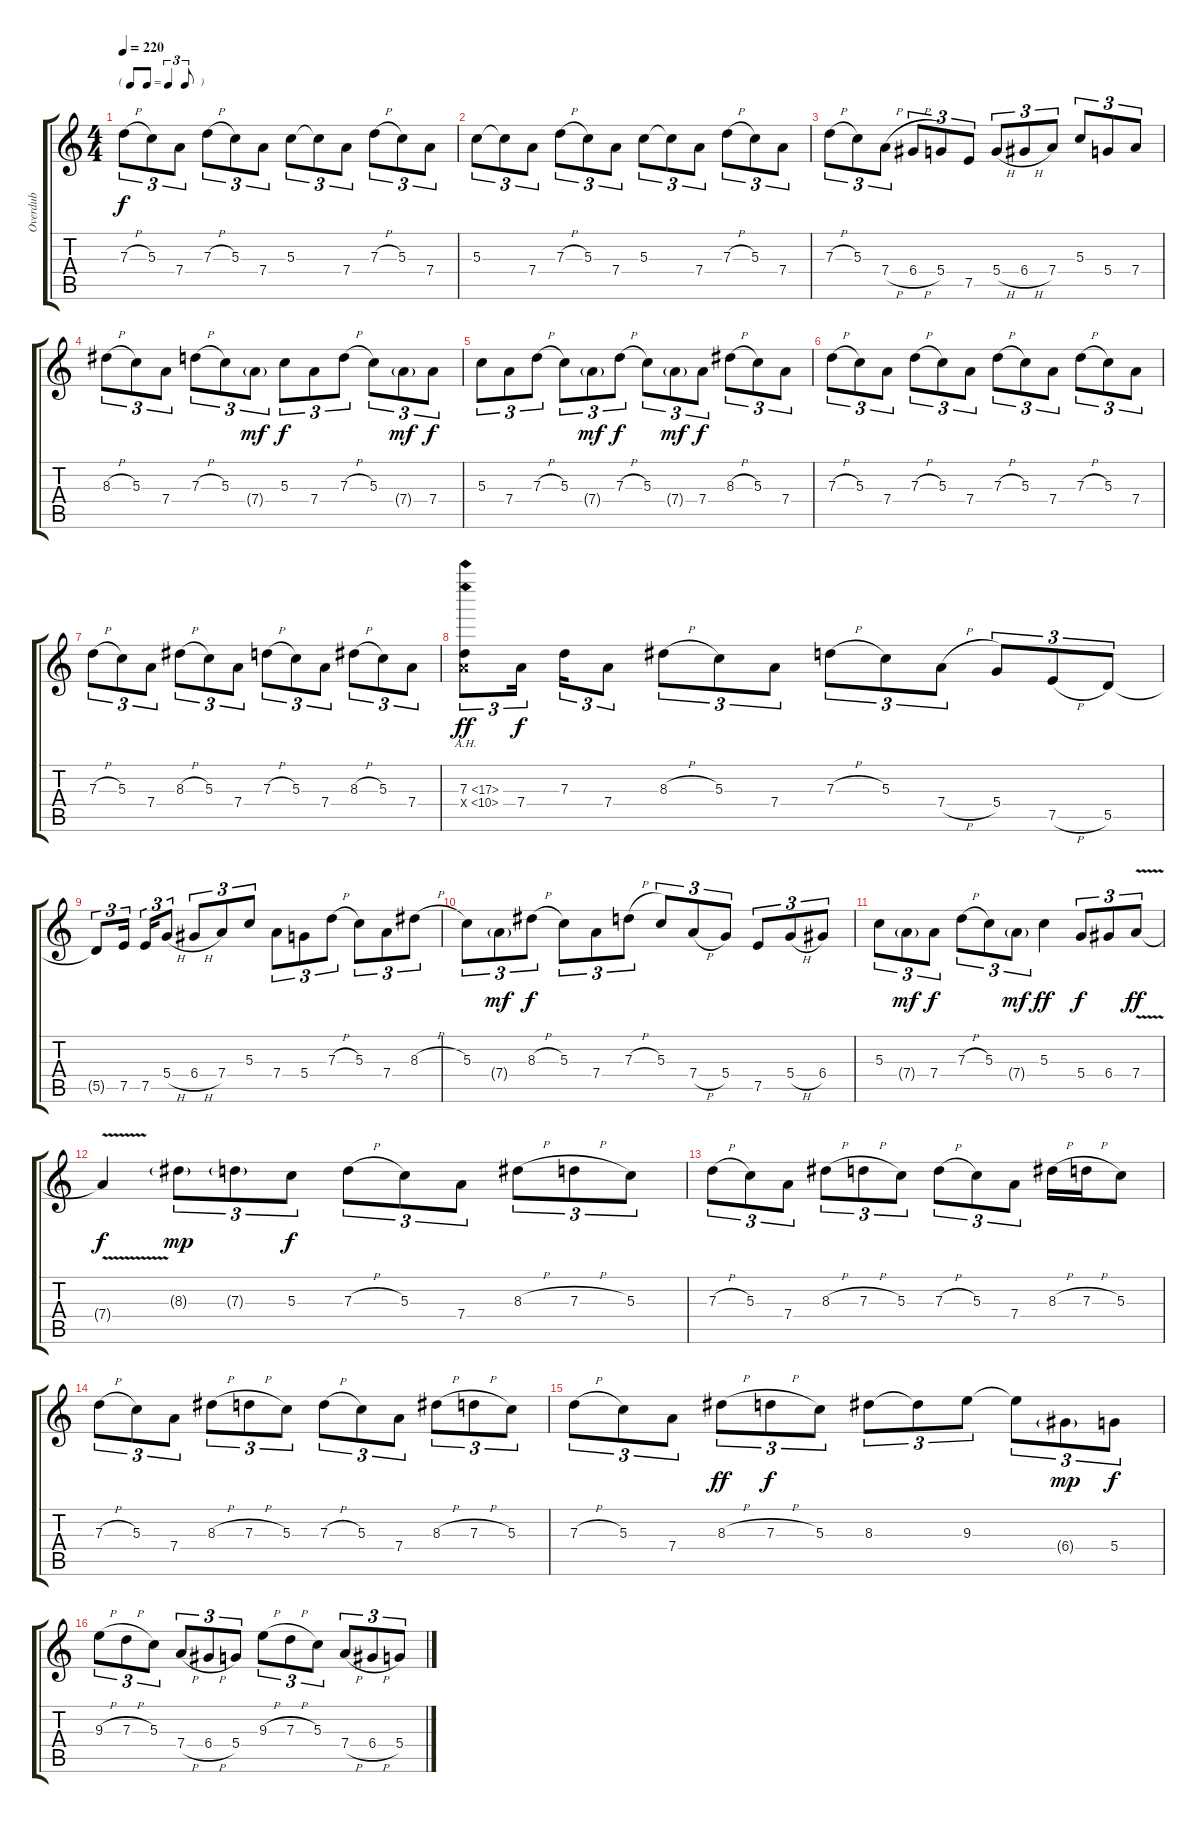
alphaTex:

\track ("Overdub" "Overdub") {instrument fretlessbass}
\staff {score tabs}
\tuning (E4 B3 G3 D3 A2 E2) {hide}
\ts (4 4)
\tf triplet8th
\tempo 220
\clef g2
\ks c
7.3{h}.8{tu (3 2) dy f} 5.3.8{tu (3 2)} 7.4.8{tu (3 2)} 7.3{h}.8{tu (3 2)} 5.3.8{tu (3 2)} 7.4.8{tu (3 2)} 5.3.8{tu (3 2)} 5.3{t}.8{tu (3 2)} 7.4.8{tu (3 2)} 7.3{h}.8{tu (3 2)} 5.3.8{tu (3 2)} 7.4.8{tu (3 2)} |
5.3.8{tu (3 2)} 5.3{t}.8{tu (3 2)} 7.4.8{tu (3 2)} 7.3{h}.8{tu (3 2)} 5.3.8{tu (3 2)} 7.4.8{tu (3 2)} 5.3.8{tu (3 2)} 5.3{t}.8{tu (3 2)} 7.4.8{tu (3 2)} 7.3{h}.8{tu (3 2)} 5.3.8{tu (3 2)} 7.4.8{tu (3 2)} |
7.3{h}.8{tu (3 2)} 5.3.8{tu (3 2)} 7.4{h}.8{tu (3 2)} 6.4{h}.8{tu (3 2)} 5.4.8{tu (3 2)} 7.5.8{tu (3 2)} 5.4{h}.8{tu (3 2)} 6.4{h}.8{tu (3 2)} 7.4.8{tu (3 2)} 5.3.8{tu (3 2)} 5.4.8{tu (3 2)} 7.4.8{tu (3 2)} |
8.3{h}.8{tu (3 2)} 5.3.8{tu (3 2)} 7.4.8{tu (3 2)} 7.3{h}.8{tu (3 2)} 5.3.8{tu (3 2)} 7.4{g}.8{tu (3 2) dy mf} 5.3.8{tu (3 2) dy f} 7.4.8{tu (3 2)} 7.3{h}.8{tu (3 2)} 5.3.8{tu (3 2)} 7.4{g}.8{tu (3 2) dy mf} 7.4.8{tu (3 2) dy f} |
5.3.8{tu (3 2)} 7.4.8{tu (3 2)} 7.3{h}.8{tu (3 2)} 5.3.8{tu (3 2)} 7.4{g}.8{tu (3 2) dy mf} 7.3{h}.8{tu (3 2) dy f} 5.3.8{tu (3 2)} 7.4{g}.8{tu (3 2) dy mf} 7.4.8{tu (3 2) dy f} 8.3{h}.8{tu (3 2)} 5.3.8{tu (3 2)} 7.4.8{tu (3 2)} |
7.3{h}.8{tu (3 2)} 5.3.8{tu (3 2)} 7.4.8{tu (3 2)} 7.3{h}.8{tu (3 2)} 5.3.8{tu (3 2)} 7.4.8{tu (3 2)} 7.3{h}.8{tu (3 2)} 5.3.8{tu (3 2)} 7.4.8{tu (3 2)} 7.3{h}.8{tu (3 2)} 5.3.8{tu (3 2)} 7.4.8{tu (3 2)} |
7.3{h}.8{tu (3 2)} 5.3.8{tu (3 2)} 7.4.8{tu (3 2)} 8.3{h}.8{tu (3 2)} 5.3.8{tu (3 2)} 7.4.8{tu (3 2)} 7.3{h}.8{tu (3 2)} 5.3.8{tu (3 2)} 7.4.8{tu (3 2)} 8.3{h}.8{tu (3 2)} 5.3.8{tu (3 2)} 7.4.8{tu (3 2)} |
(7.3{ah 10} 7.4{ah 3 x}).8{tu (3 2) dy ff} 7.4.16{tu (3 2) dy f beam splitsecondary} 7.3.16{tu (3 2)} 7.4.8{tu (3 2)} 8.3{h}.8{tu (3 2)} 5.3.8{tu (3 2)} 7.4.8{tu (3 2)} 7.3{h}.8{tu (3 2)} 5.3.8{tu (3 2)} 7.4{h}.8{tu (3 2)} 5.4.8{tu (3 2)} 7.5{h}.8{tu (3 2)} 5.5.8{tu (3 2)} |
5.5{t}.8{tu (3 2)} 7.5.16{tu (3 2) beam splitsecondary} 7.5.16{tu (3 2)} 5.4{h}.8{tu (3 2)} 6.4{h}.8{tu (3 2)} 7.4.8{tu (3 2)} 5.3.8{tu (3 2)} 7.4.8{tu (3 2)} 5.4.8{tu (3 2)} 7.3{h}.8{tu (3 2)} 5.3.8{tu (3 2)} 7.4.8{tu (3 2)} 8.3{h}.8{tu (3 2)} |
5.3.8{tu (3 2)} 7.4{g}.8{tu (3 2) dy mf} 8.3{h}.8{tu (3 2) dy f} 5.3.8{tu (3 2)} 7.4.8{tu (3 2)} 7.3{h}.8{tu (3 2)} 5.3.8{tu (3 2)} 7.4{h}.8{tu (3 2)} 5.4.8{tu (3 2)} 7.5.8{tu (3 2)} 5.4{h}.8{tu (3 2)} 6.4.8{tu (3 2)} |
5.3.8{tu (3 2)} 7.4{g}.8{tu (3 2) dy mf} 7.4.8{tu (3 2) dy f} 7.3{h}.8{tu (3 2)} 5.3.8{tu (3 2)} 7.4{g}.8{tu (3 2) dy mf} 5.3.4{dy ff} 5.4.8{tu (3 2) dy f} 6.4.8{tu (3 2)} 7.4{v}.8{tu (3 2) dy ff} |
7.4{t}.4{dy f} 8.3{g}.8{tu (3 2) dy mp} 7.3{g}.8{tu (3 2)} 5.3.8{tu (3 2) dy f} 7.3{h}.8{tu (3 2)} 5.3.8{tu (3 2)} 7.4.8{tu (3 2)} 8.3{h}.8{tu (3 2)} 7.3{h}.8{tu (3 2)} 5.3.8{tu (3 2)} |
7.3{h}.8{tu (3 2)} 5.3.8{tu (3 2)} 7.4.8{tu (3 2)} 8.3{h}.8{tu (3 2)} 7.3{h}.8{tu (3 2)} 5.3.8{tu (3 2)} 7.3{h}.8{tu (3 2)} 5.3.8{tu (3 2)} 7.4.8{tu (3 2)} 8.3{h}.16 7.3{h}.16 5.3.8 |
7.3{h}.8{tu (3 2)} 5.3.8{tu (3 2)} 7.4.8{tu (3 2)} 8.3{h}.8{tu (3 2)} 7.3{h}.8{tu (3 2)} 5.3.8{tu (3 2)} 7.3{h}.8{tu (3 2)} 5.3.8{tu (3 2)} 7.4.8{tu (3 2)} 8.3{h}.8{tu (3 2)} 7.3{h}.8{tu (3 2)} 5.3.8{tu (3 2)} |
7.3{h}.8{tu (3 2)} 5.3.8{tu (3 2)} 7.4.8{tu (3 2)} 8.3{h}.8{tu (3 2) dy ff} 7.3{h}.8{tu (3 2) dy f} 5.3.8{tu (3 2)} 8.3.8{tu (3 2)} 8.3{t}.8{tu (3 2)} 9.3.8{tu (3 2)} 9.3{t}.8{tu (3 2)} 6.4{g}.8{tu (3 2) dy mp} 5.4.8{tu (3 2) dy f} |
9.3{h}.8{tu (3 2)} 7.3{h}.8{tu (3 2)} 5.3.8{tu (3 2)} 7.4{h}.8{tu (3 2)} 6.4{h}.8{tu (3 2)} 5.4.8{tu (3 2)} 9.3{h}.8{tu (3 2)} 7.3{h}.8{tu (3 2)} 5.3.8{tu (3 2)} 7.4{h}.8{tu (3 2)} 6.4{h}.8{tu (3 2)} 5.4.8{tu (3 2)}
